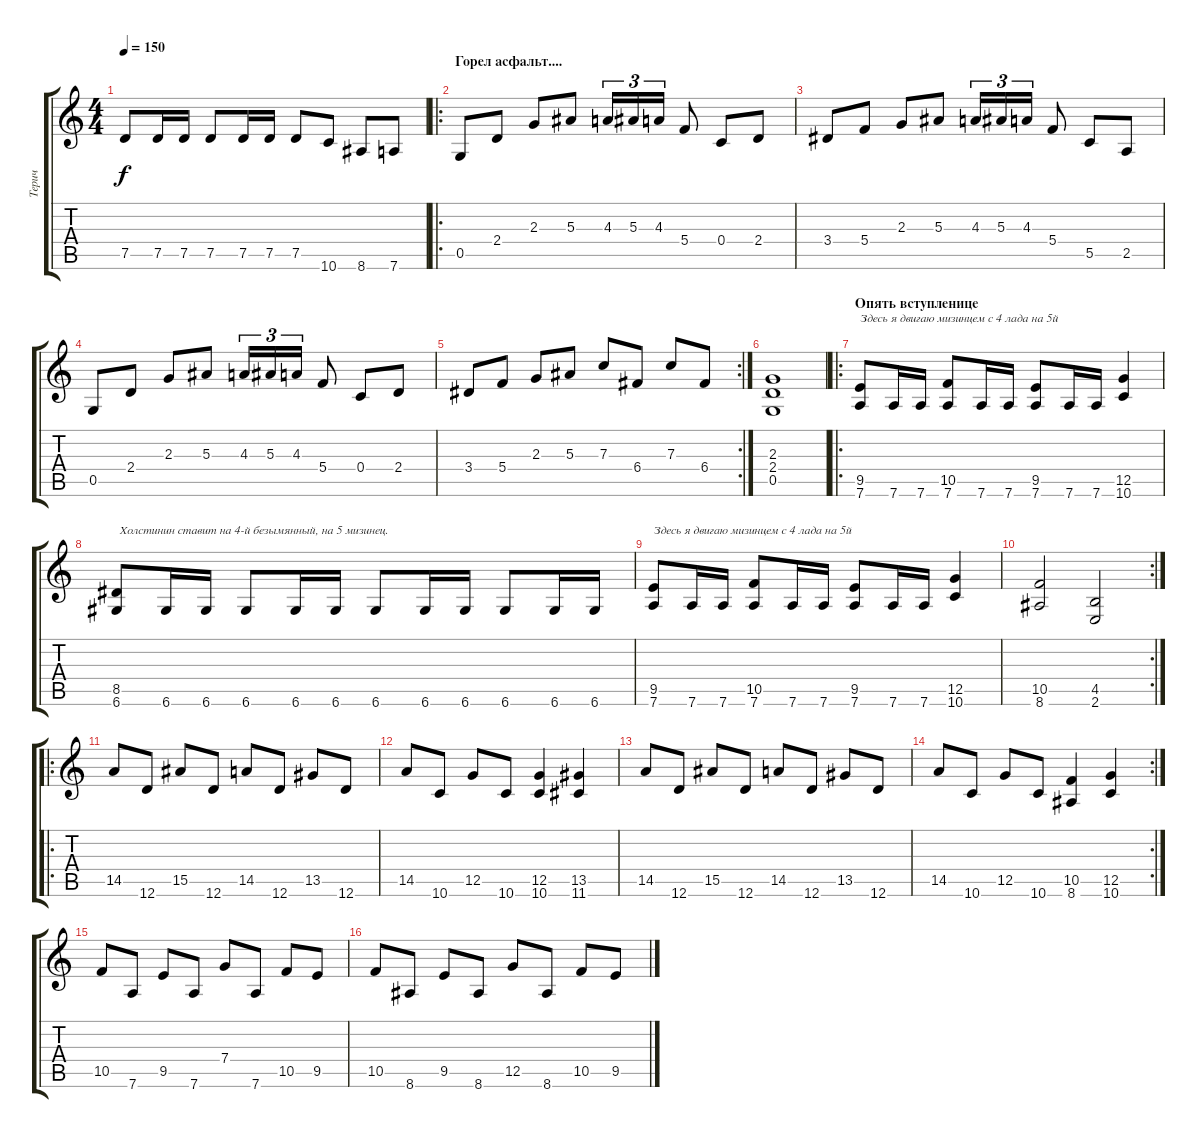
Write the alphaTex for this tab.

\track ("Терич" "Терич") {instrument distortionguitar}
\staff {score tabs}
\tuning (D4 A3 F3 C3 G2 D2) {hide}
\ts (4 4)
\tempo 150
\clef g2
\ks c
7.5.8{dy f} 7.5.16 7.5.16 7.5.8 7.5.16 7.5.16 7.5.8 10.6.8 8.6.8 7.6.8 |
\ro
\section ("" "Горел асфальт....")
0.5.8 2.4.8 2.3.8 5.3.8 4.3.16{tu (3 2)} 5.3.16{tu (3 2)} 4.3.16{tu (3 2)} 5.4.8 0.4.8 2.4.8 |
3.4.8 5.4.8 2.3.8 5.3.8 4.3.16{tu (3 2)} 5.3.16{tu (3 2)} 4.3.16{tu (3 2)} 5.4.8 5.5.8 2.5.8 |
0.5.8 2.4.8 2.3.8 5.3.8 4.3.16{tu (3 2)} 5.3.16{tu (3 2)} 4.3.16{tu (3 2)} 5.4.8 0.4.8 2.4.8 |
\rc 2
3.4.8 5.4.8 2.3.8 5.3.8 7.3.8 6.4.8 7.3.8 6.4.8 |
(2.3 2.4 0.5).1 |
\ro
\section ("" "Опять вступленице ")
(9.5 7.6).8{txt "Здесь я двигаю мизинцем с 4 лада на 5й"} 7.6.16 7.6.16 (10.5 7.6).8 7.6.16 7.6.16 (9.5 7.6).8 7.6.16 7.6.16 (12.5 10.6).4 |
(8.5 6.6).8{txt " Холстинин ставит на 4-й безымянный, на 5 мизинец."} 6.6.16 6.6.16 6.6.8 6.6.16 6.6.16 6.6.8 6.6.16 6.6.16 6.6.8 6.6.16 6.6.16 |
(9.5 7.6).8{txt "Здесь я двигаю мизинцем с 4 лада на 5й"} 7.6.16 7.6.16 (10.5 7.6).8 7.6.16 7.6.16 (9.5 7.6).8 7.6.16 7.6.16 (12.5 10.6).4 |
\rc 2
(10.5 8.6).2 (4.5 2.6).2 |
\ro
14.5.8 12.6.8 15.5.8 12.6.8 14.5.8 12.6.8 13.5.8 12.6.8 |
14.5.8 10.6.8 12.5.8 10.6.8 (12.5 10.6).4 (13.5 11.6).4 |
14.5.8 12.6.8 15.5.8 12.6.8 14.5.8 12.6.8 13.5.8 12.6.8 |
\rc 2
14.5.8 10.6.8 12.5.8 10.6.8 (10.5 8.6).4 (12.5 10.6).4 |
10.5.8 7.6.8 9.5.8 7.6.8 7.4.8 7.6.8 10.5.8 9.5.8 |
10.5.8 8.6.8 9.5.8 8.6.8 12.5.8 8.6.8 10.5.8 9.5.8
